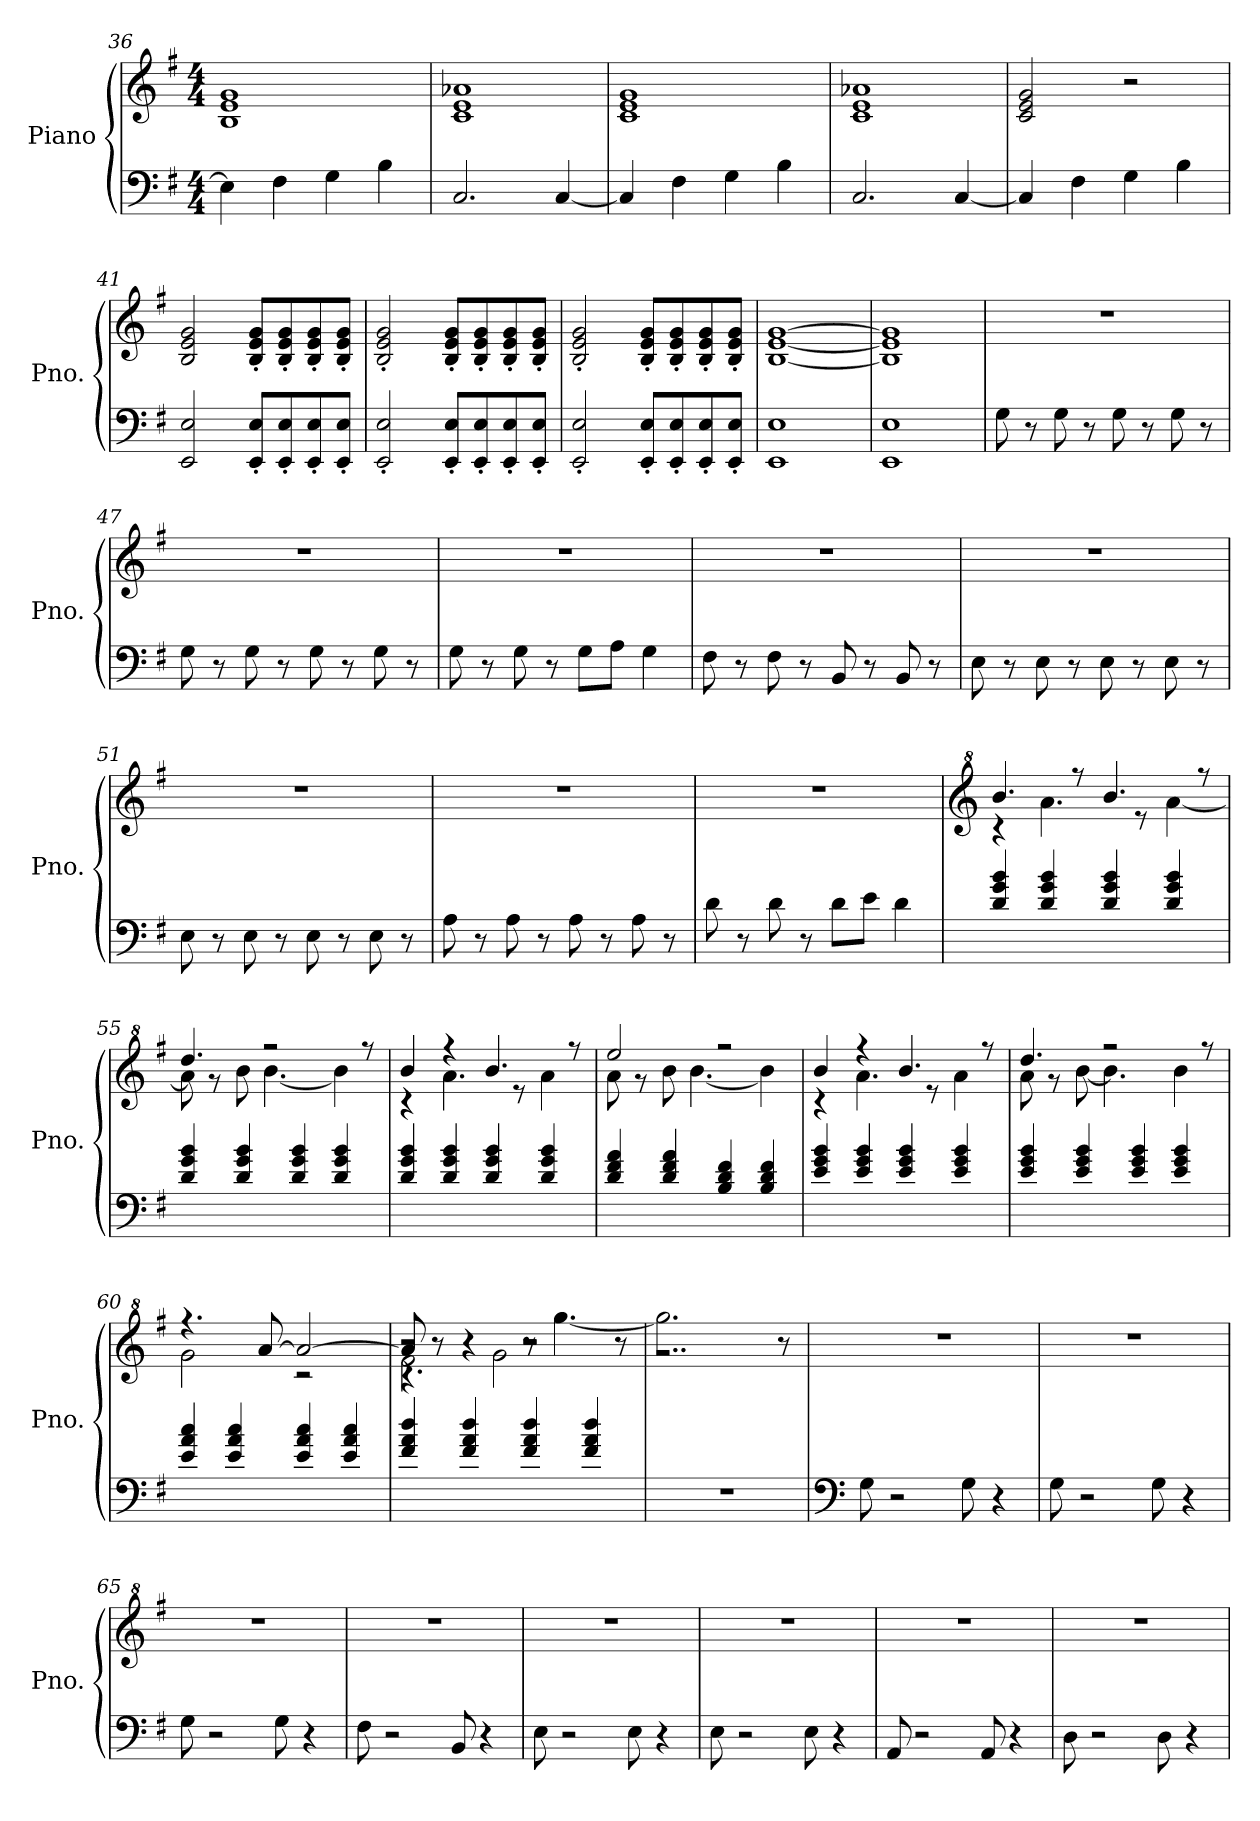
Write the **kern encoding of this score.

**kern	**kern
*part1	*part1
*staff2	*staff1
*I"Piano	*
*I'Pno.	*
*clefF4	*clefG2
*k[f#]	*k[f#]
*M4/4	*M4/4
=36	=36
4E\]	1B 1e 1g
4F#\	.
4G\	.
4B\	.
=37	=37
2.C/	1c 1e 1a-X
[4C/	.
=38	=38
4C/]	1c 1e 1g
4F#\	.
4G\	.
4B\	.
=39	=39
2.C/	1c 1e 1a-X
[4C/	.
=40	=40
4C/]	2c/ 2e/ 2g/
4F#\	.
4G\	2r
4B\	.
!!LO:PB:g=z
=41	=41
2EE/ 2E/	2B/ 2e/ 2g/
8EE/' 8E/'L	8B/' 8e/' 8g/'L
8EE/' 8E/'	8B/' 8e/' 8g/'
8EE/' 8E/'	8B/' 8e/' 8g/'
8EE/' 8E/'J	8B/' 8e/' 8g/'J
=42	=42
2EE/' 2E/'	2B/' 2e/' 2g/'
8EE/' 8E/'L	8B/' 8e/' 8g/'L
8EE/' 8E/'	8B/' 8e/' 8g/'
8EE/' 8E/'	8B/' 8e/' 8g/'
8EE/' 8E/'J	8B/' 8e/' 8g/'J
=43	=43
2EE/' 2E/'	2B/' 2e/' 2g/'
8EE/' 8E/'L	8B/' 8e/' 8g/'L
8EE/' 8E/'	8B/' 8e/' 8g/'
8EE/' 8E/'	8B/' 8e/' 8g/'
8EE/' 8E/'J	8B/' 8e/' 8g/'J
=44	=44
1EE 1E	[1B [1e [1g
=45	=45
1EE 1E	1B] 1e] 1g]
=46	=46
8G\	1r
8r	.
8G\	.
8r	.
8G\	.
8r	.
8G\	.
8r	.
=47	=47
8G\	1r
8r	.
8G\	.
8r	.
8G\	.
8r	.
8G\	.
8r	.
!!LO:LB:g=z
=48	=48
8G\	1r
8r	.
8G\	.
8r	.
8G\L	.
8A\J	.
4G\	.
=49	=49
8F#\	1r
8r	.
8F#\	.
8r	.
8BB/	.
8r	.
8BB/	.
8r	.
=50	=50
8E\	1r
8r	.
8E\	.
8r	.
8E\	.
8r	.
8E\	.
8r	.
=51	=51
8E\	1r
8r	.
8E\	.
8r	.
8E\	.
8r	.
8E\	.
8r	.
=52	=52
8A\	1r
8r	.
8A\	.
8r	.
8A\	.
8r	.
8A\	.
8r	.
!!LO:LB:g=z
=53	=53
8d\	1r
8r	.
8d\	.
8r	.
8d\L	.
8e\J	.
4d\	.
=54	=54
*	*clefG^2
*	*^
4d/ 4g/ 4b/	4.bb/	4r
4d/ 4g/ 4b/	.	4.aa\
.	8r	.
4d/ 4g/ 4b/	4.bb/	.
.	.	8r
4d/ 4g/ 4b/	.	[4aa\
.	8r	.
=55	=55	=55
4d/ 4g/ 4b/	4.ddd/	8aa\]
.	.	8r
4d/ 4g/ 4b/	.	8bb\
.	2r	[4.bb\
4d/ 4g/ 4b/	.	.
4d/ 4g/ 4b/	.	4bb\]
.	8r	.
=56	=56	=56
4d/ 4g/ 4b/	4bb/	4r
4d/ 4g/ 4b/	4r	4.aa\
4d/ 4g/ 4b/	4.bb/	.
.	.	8r
4d/ 4g/ 4b/	.	4aa\
.	8r	.
=57	=57	=57
4d/ 4f#/ 4a/	2eee/	8aa\
.	.	8r
4d/ 4f#/ 4a/	.	8bb\
.	.	[4.bb\
4B/ 4d/ 4f#/	2r	.
4B/ 4d/ 4f#/	.	4bb\]
!!LO:LB:g=z	!!
=58	=58	=58
4e/ 4g/ 4b/	4bb/	4r
4e/ 4g/ 4b/	4r	4.aa\
4e/ 4g/ 4b/	4.bb/	.
.	.	8r
4e/ 4g/ 4b/	.	4aa\
.	8r	.
=59	=59	=59
4e/ 4g/ 4b/	4.ddd/	8aa\
.	.	8r
4e/ 4g/ 4b/	.	[8bb\
.	2r	4.bb\]
4e/ 4g/ 4b/	.	.
4e/ 4g/ 4b/	.	4bb\
.	8r	.
=60	=60	=60
4e/ 4a/ 4cc/	4.r	2gg\
4e/ 4a/ 4cc/	.	.
.	[8aa/	.
4e/ 4a/ 4cc/	2aa/_	2r
4e/ 4a/ 4cc/	.	.
=61	=61	=61
*	*^	*^
4f#/ 4a/ 4dd/	8aa/]	4.rcc	2r	2ff#\
.	8r	.	.	.
4f#/ 4a/ 4dd/	4r	.	.	.
.	.	2gg\	.	.
4f#/ 4a/ 4dd/	2r	.	2r	8r
.	.	.	.	[4.ggg\
4f#/ 4a/ 4dd/	.	.	.	.
.	.	8r	.	.
*	*	*v	*v	*v
=62	=62	=62
1r	2..rgg	2.ggg\]
.	.	4ryy
.	8r	.
*	*v	*v
=63	=63
*clefF4	*
8G\	1r
2r	.
8G\	.
4r	.
!!LO:LB:g=z
=64	=64
8G\	1r
2r	.
8G\	.
4r	.
=65	=65
8G\	1r
2r	.
8G\	.
4r	.
=66	=66
8F#\	1r
2r	.
8BB/	.
4r	.
=67	=67
8E\	1r
2r	.
8E\	.
4r	.
=68	=68
8E\	1r
2r	.
8E\	.
4r	.
=69	=69
8AA/	1r
2r	.
8AA/	.
4r	.
=70	=70
8D\	1r
2r	.
8D\	.
4r	.
=	=
*-	*-
